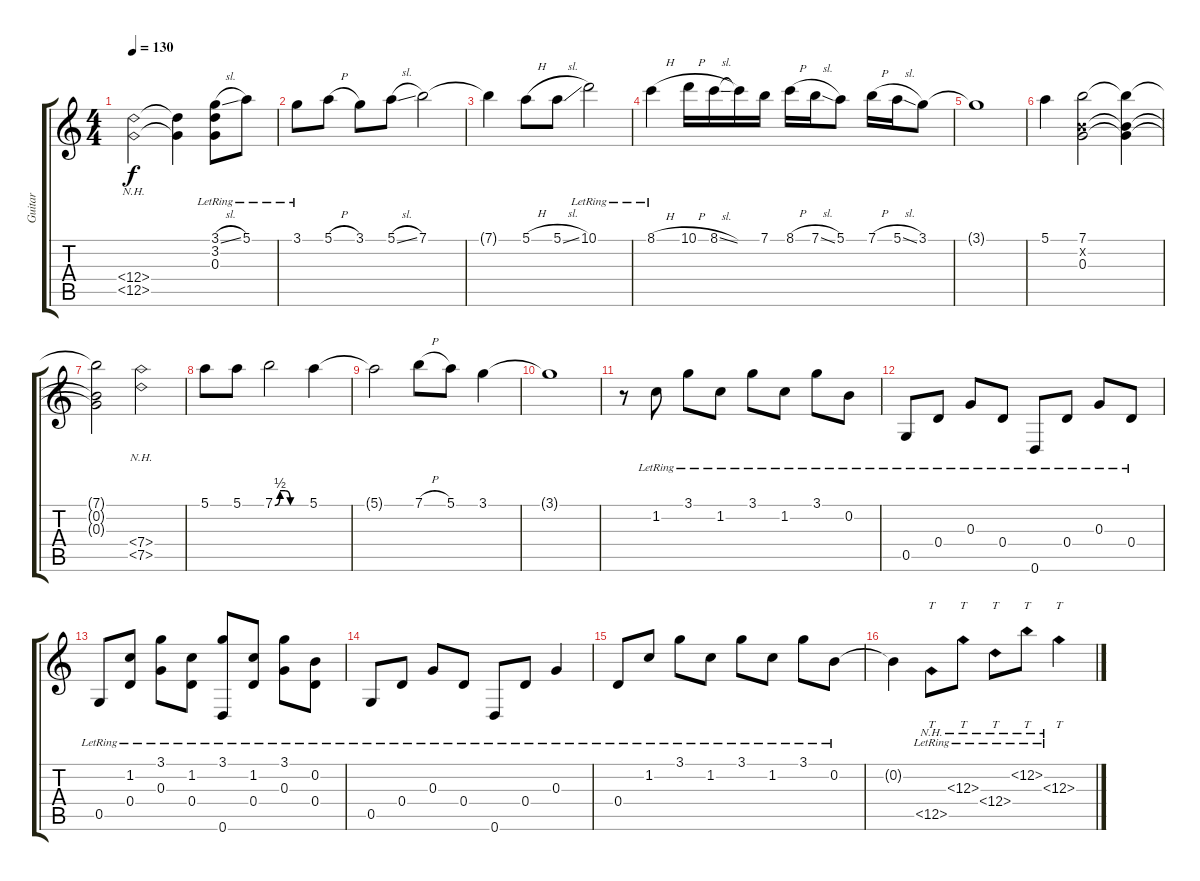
\track ("Guitar" "Guitar") {instrument acousticguitarsteel}
\staff {score tabs}
\tuning (E4 B3 G3 D3 G2 D2) {hide}
\ts (4 4)
\tempo 130
\clef g2
\ks c
(12.4{nh} 12.5{nh}).2{txt "" dy f instrument acousticguitarsteel} (12.4{t} 12.5{t}).4 (3.1{sl lr} 3.2{lr} 0.3{lr}).8 5.1{lr}.8 |
3.1{lr}.8 5.1{h}.8 3.1.8 5.1{sl}.8 7.1.2 |
7.1{t}.4 5.1{h}.8 5.1{sl}.8 10.1{lr}.2 |
8.1{h lr}.4 10.1{h}.16 8.1{sl}.16 8.1{t}.16 7.1.16 8.1{h}.16 7.1{sl}.16 5.1.8 7.1{h}.16 5.1{sl}.16 3.1.8 |
3.1{t}.1 |
5.1.4 (7.1 0.2{x} 0.3).2 (7.1{t} 0.2{t} 0.3{t}).4 |
(7.1{t} 0.2{t} 0.3{t}).2 (7.4{nh} 7.5{nh}).2 |
5.1.8 5.1.8 7.1{be (custom 0 0 10 2 20 2 30 0 60 0)}.2 5.1.4 |
5.1{t}.2 7.1{h}.8 5.1.8 3.1.4 |
3.1{t}.1 |
r.8 1.2{lr}.8 3.1{lr}.8 1.2{lr}.8 3.1{lr}.8 1.2{lr}.8 3.1{lr}.8 0.2{lr}.8 |
0.5{lr}.8 0.4{lr}.8 0.3{lr}.8 0.4{lr}.8 0.6{lr}.8 0.4{lr}.8 0.3{lr}.8 0.4{lr}.8 |
0.5{lr}.8 (1.2{lr} 0.4{lr}).8 (3.1{lr} 0.3{lr}).8 (1.2{lr} 0.4{lr}).8 (3.1{lr} 0.6{lr}).8 (1.2{lr} 0.4{lr}).8 (3.1{lr} 0.3{lr}).8 (0.2{lr} 0.4{lr}).8 |
0.5{lr}.8 0.4{lr}.8 0.3{lr}.8 0.4{lr}.8 0.6{lr}.8 0.4{lr}.8 0.3{lr}.4 |
0.4{lr}.8 1.2{lr}.8 3.1{lr}.8 1.2{lr}.8 3.1{lr}.8 1.2{lr}.8 3.1{lr}.8 0.2{lr}.8 |
0.2{t}.4 12.5{nh lr}.8{tt} 0.3{nh lr}.8{tt} 12.4{nh lr}.8{tt} 0.2{nh lr}.8{tt} 12.3{nh lr}.4{tt}
